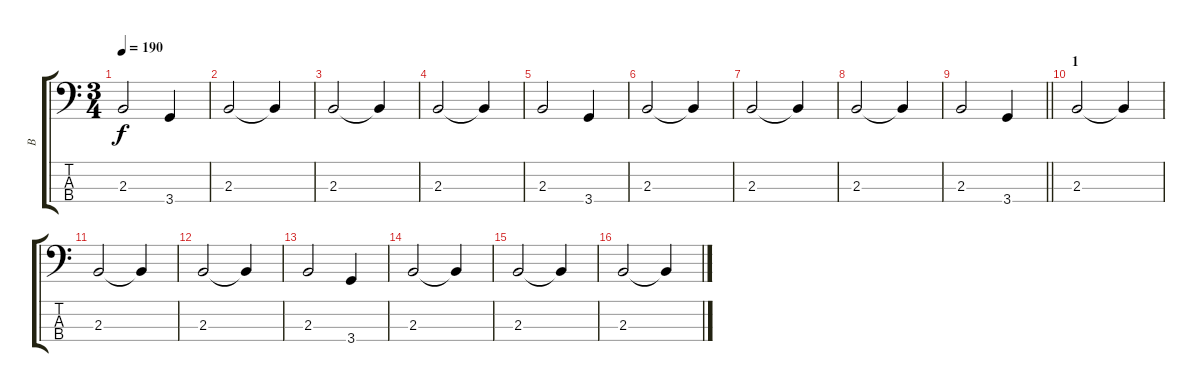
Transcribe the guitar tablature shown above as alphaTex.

\track ("B" "B") {instrument electricbassfinger}
\staff {score tabs}
\tuning (G2 D2 A1 E1) {hide}
\ts (3 4)
\tempo 190
\clef f4
\ks c
2.3.2{dy f} 3.4.4 |
2.3.2 2.3{t}.4 |
2.3.2 2.3{t}.4 |
2.3.2 2.3{t}.4 |
2.3.2 3.4.4 |
2.3.2 2.3{t}.4 |
2.3.2 2.3{t}.4 |
2.3.2 2.3{t}.4 |
\barLineRight lightlight
2.3.2 3.4.4 |
\section ("" "1")
2.3.2 2.3{t}.4 |
2.3.2 2.3{t}.4 |
2.3.2 2.3{t}.4 |
2.3.2 3.4.4 |
2.3.2 2.3{t}.4 |
2.3.2 2.3{t}.4 |
2.3.2 2.3{t}.4
